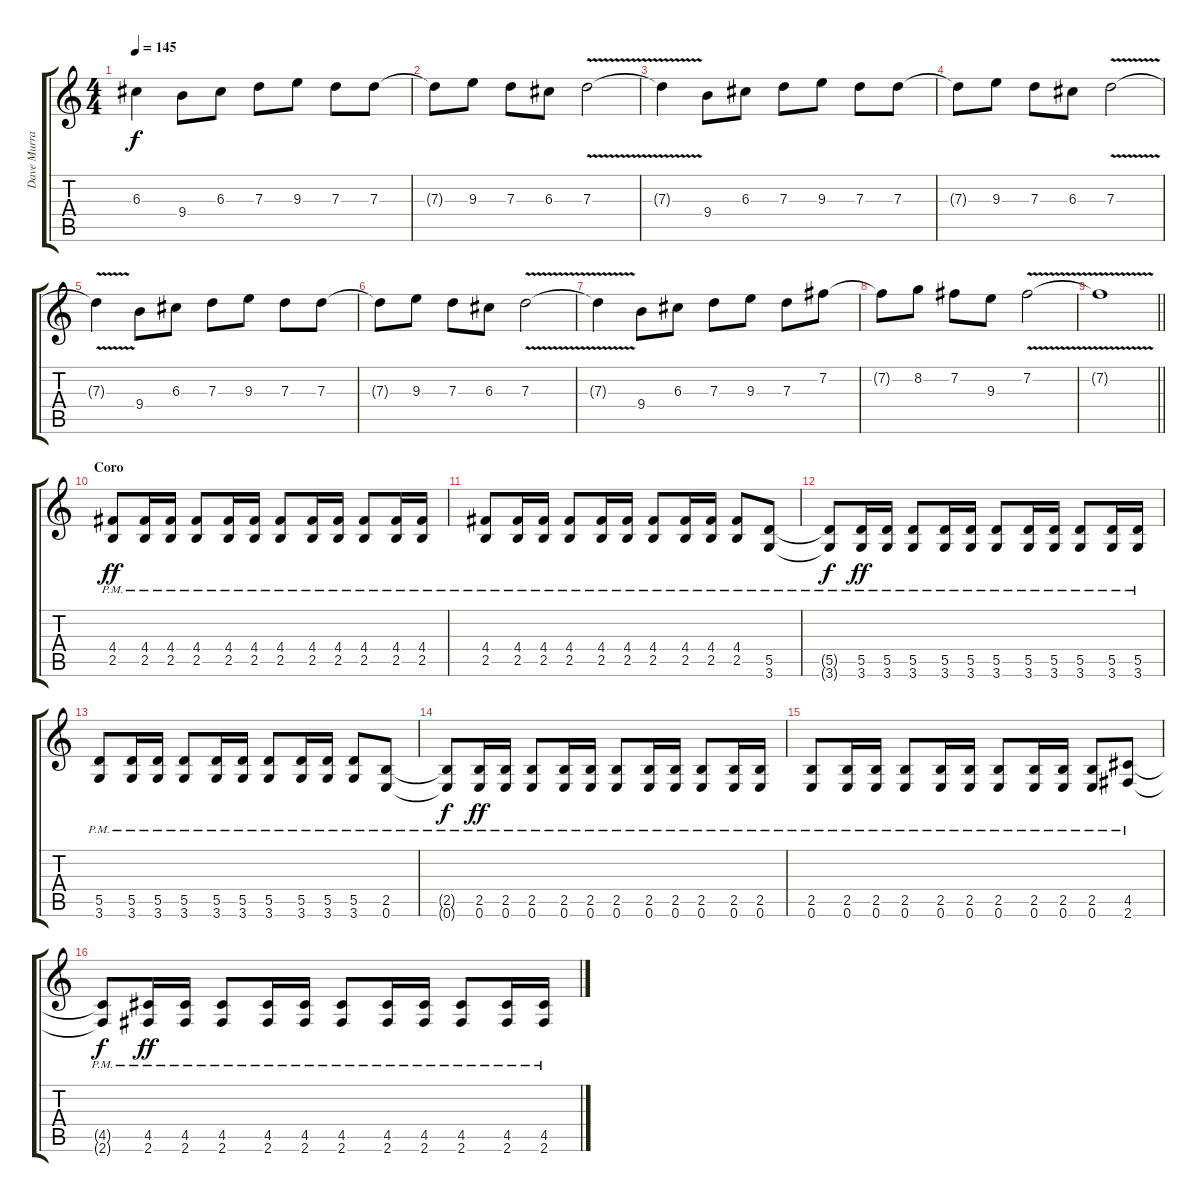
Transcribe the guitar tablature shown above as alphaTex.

\track ("Dave Murray" "Dave Murra") {instrument overdrivenguitar}
\staff {score tabs}
\tuning (E4 B3 G3 D3 A2 E2) {hide}
\ts (4 4)
\tempo 145
\clef g2
\ks c
6.3{t}.4{dy f} 9.4.8 6.3.8 7.3.8 9.3.8 7.3.8 7.3.8 |
7.3{t}.8 9.3.8 7.3.8 6.3.8 7.3{v}.2 |
7.3{t}.4 9.4.8 6.3.8 7.3.8 9.3.8 7.3.8 7.3.8 |
7.3{t}.8 9.3.8 7.3.8 6.3.8 7.3{v}.2 |
7.3{t}.4 9.4.8 6.3.8 7.3.8 9.3.8 7.3.8 7.3.8 |
7.3{t}.8 9.3.8 7.3.8 6.3.8 7.3{v}.2 |
7.3{t}.4 9.4.8 6.3.8 7.3.8 9.3.8 7.3.8 7.2.8 |
7.2{t}.8 8.2.8 7.2.8 9.3.8 7.2{v}.2 |
\barLineRight lightlight
7.2{t}.1 |
\section ("" "Coro")
(4.4{pm} 2.5{pm}).8{dy ff} (4.4{pm} 2.5{pm}).16 (4.4{pm} 2.5{pm}).16 (4.4{pm} 2.5{pm}).8 (4.4{pm} 2.5{pm}).16 (4.4{pm} 2.5{pm}).16 (4.4{pm} 2.5{pm}).8 (4.4{pm} 2.5{pm}).16 (4.4{pm} 2.5{pm}).16 (4.4{pm} 2.5{pm}).8 (4.4{pm} 2.5{pm}).16 (4.4{pm} 2.5{pm}).16 |
(4.4{pm} 2.5{pm}).8 (4.4{pm} 2.5{pm}).16 (4.4{pm} 2.5{pm}).16 (4.4{pm} 2.5{pm}).8 (4.4{pm} 2.5{pm}).16 (4.4{pm} 2.5{pm}).16 (4.4{pm} 2.5{pm}).8 (4.4{pm} 2.5{pm}).16 (4.4{pm} 2.5{pm}).16 (4.4{pm} 2.5{pm}).8 (5.5{pm} 3.6{pm}).8 |
(5.5{pm t} 3.6{pm t}).8{dy f} (5.5{pm} 3.6{pm}).16{dy ff} (5.5{pm} 3.6{pm}).16 (5.5{pm} 3.6{pm}).8 (5.5{pm} 3.6{pm}).16 (5.5{pm} 3.6{pm}).16 (5.5{pm} 3.6{pm}).8 (5.5{pm} 3.6{pm}).16 (5.5{pm} 3.6{pm}).16 (5.5{pm} 3.6{pm}).8 (5.5{pm} 3.6{pm}).16 (5.5{pm} 3.6{pm}).16 |
(5.5{pm} 3.6{pm}).8 (5.5{pm} 3.6{pm}).16 (5.5{pm} 3.6{pm}).16 (5.5{pm} 3.6{pm}).8 (5.5{pm} 3.6{pm}).16 (5.5{pm} 3.6{pm}).16 (5.5{pm} 3.6{pm}).8 (5.5{pm} 3.6{pm}).16 (5.5{pm} 3.6{pm}).16 (5.5{pm} 3.6{pm}).8 (2.5{pm} 0.6{pm}).8 |
(2.5{pm t} 0.6{pm t}).8{dy f} (2.5{pm} 0.6{pm}).16{dy ff} (2.5{pm} 0.6{pm}).16 (2.5{pm} 0.6{pm}).8 (2.5{pm} 0.6{pm}).16 (2.5{pm} 0.6{pm}).16 (2.5{pm} 0.6{pm}).8 (2.5{pm} 0.6{pm}).16 (2.5{pm} 0.6{pm}).16 (2.5{pm} 0.6{pm}).8 (2.5{pm} 0.6{pm}).16 (2.5{pm} 0.6{pm}).16 |
(2.5{pm} 0.6{pm}).8 (2.5{pm} 0.6{pm}).16 (2.5{pm} 0.6{pm}).16 (2.5{pm} 0.6{pm}).8 (2.5{pm} 0.6{pm}).16 (2.5{pm} 0.6{pm}).16 (2.5{pm} 0.6{pm}).8 (2.5{pm} 0.6{pm}).16 (2.5{pm} 0.6{pm}).16 (2.5{pm} 0.6{pm}).8 (4.5{pm} 2.6{pm}).8 |
(4.5{pm t} 2.6{pm t}).8{dy f} (4.5{pm} 2.6{pm}).16{dy ff} (4.5{pm} 2.6{pm}).16 (4.5{pm} 2.6{pm}).8 (4.5{pm} 2.6{pm}).16 (4.5{pm} 2.6{pm}).16 (4.5{pm} 2.6{pm}).8 (4.5{pm} 2.6{pm}).16 (4.5{pm} 2.6{pm}).16 (4.5{pm} 2.6{pm}).8 (4.5{pm} 2.6{pm}).16 (4.5{pm} 2.6{pm}).16
